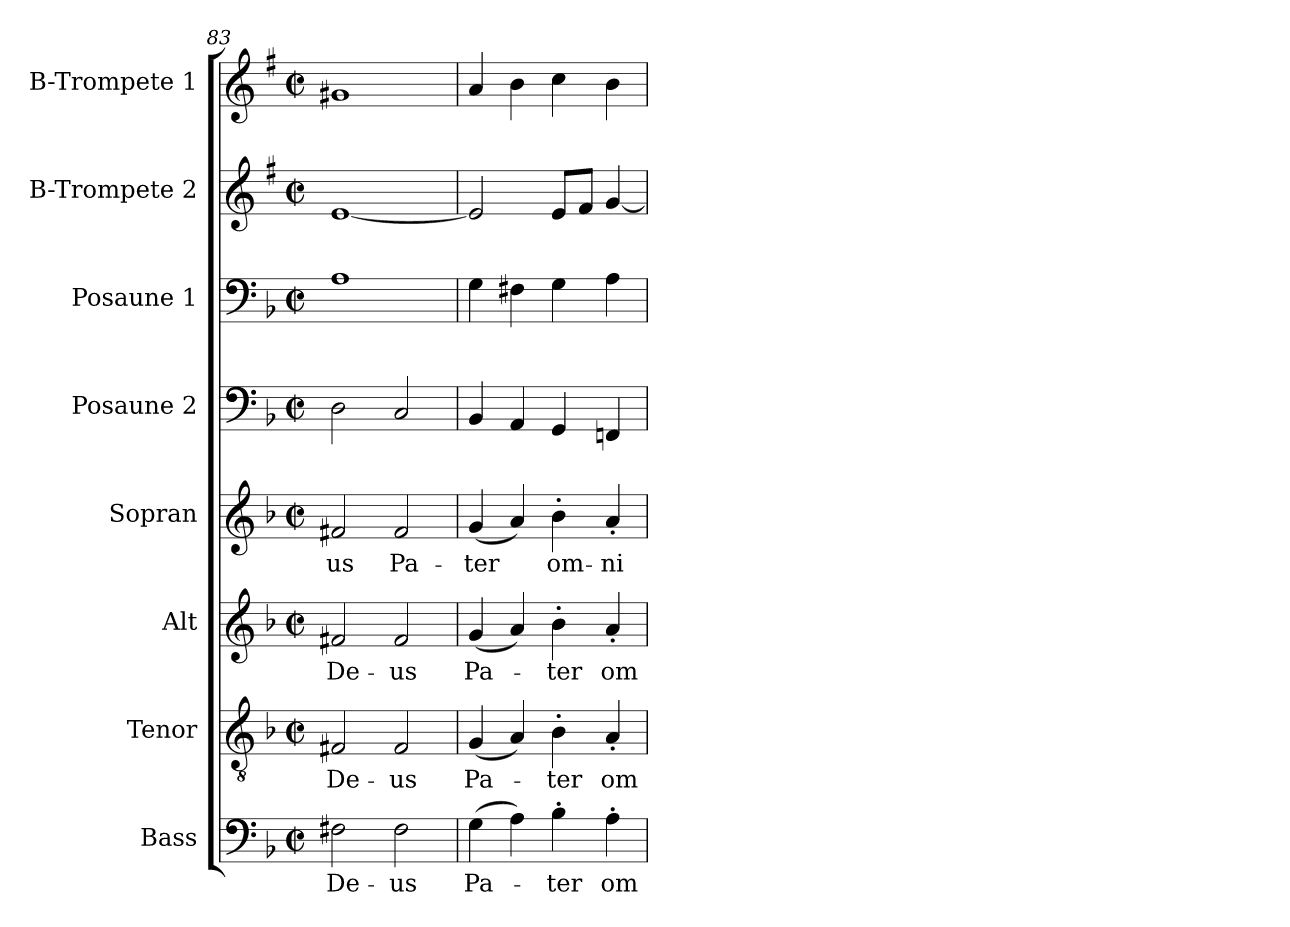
**kern	**text	**kern	**text	**kern	**text	**kern	**text	**kern	**kern	**kern	**kern
*part8	*part8	*part7	*part7	*part6	*part6	*part5	*part5	*part4	*part3	*part2	*part1
*staff8	*staff8	*staff7	*staff7	*staff6	*staff6	*staff5	*staff5	*staff4	*staff3	*staff2	*staff1
*I"Bass	*	*I"Tenor	*	*I"Alt	*	*I"Sopran	*	*I"Posaune 2	*I"Posaune 1	*I"B-Trompete 2	*I"B-Trompete 1
*I'B.	*	*I'T.	*	*I'A.	*	*I'S.	*	*I'Pos. 2	*I'Pos. 1	*I'B Trp. 2	*I'B Trp. 1
*clefF4	*	*clefGv2	*	*clefG2	*	*clefG2	*	*clefF4	*clefF4	*clefG2	*clefG2
*	*	*	*	*	*	*	*	*	*	*ITrd1c2	*ITrd1c2
*k[b-]	*	*k[b-]	*	*k[b-]	*	*k[b-]	*	*k[b-]	*k[b-]	*k[b-]	*k[b-]
*F:	*	*F:	*	*F:	*	*F:	*	*F:	*F:	*F:	*F:
*M2/2	*	*M2/2	*	*M2/2	*	*M2/2	*	*M2/2	*M2/2	*M2/2	*M2/2
*met(c|)	*	*met(c|)	*	*met(c|)	*	*met(c|)	*	*met(c|)	*met(c|)	*met(c|)	*met(c|)
=83	=83	=83	=83	=83	=83	=83	=83	=83	=83	=83	=83
!	!LO:LY:b	!	!LO:LY:b	!	!LO:LY:b	!	!LO:LY:b	!	!	!	!
2F#X\	De-	2F#X/	De-	2f#X/	De-	2f#X/	-us	2D\	1A	[1d	1f#X
!	!LO:LY:b	!	!LO:LY:b	!	!LO:LY:b	!	!LO:LY:b	!	!	!	!
2F#\	-us	2F#/	-us	2f#/	-us	2f#/	Pa-	2C/	.	.	.
=84	=84	=84	=84	=84	=84	=84	=84	=84	=84	=84	=84
!	!LO:LY:b	!	!LO:LY:b	!	!LO:LY:b	!	!LO:LY:b	!	!	!	!
(>4G\	Pa-	(<4G/	Pa-	(<4g/	Pa-	(<4g/	-ter	4BB-/	4G\	2d/]	4g/
4A\)	.	4A/)	.	4a/)	.	4a/)	.	4AA/	4F#X\	.	4a\
!	!LO:LY:b	!	!LO:LY:b	!	!LO:LY:b	!	!LO:LY:b	!	!	!	!
4B-'>\	-ter	4B-'>\	-ter	4b-'>\	-ter	4b-'>\	om-	4GG/	4G\	8d/L	4b-\
.	.	.	.	.	.	.	.	.	.	8e/J	.
!	!LO:LY:b	!	!LO:LY:b	!	!LO:LY:b	!	!LO:LY:b	!	!	!	!
4A'>\	om-	4A'</	om-	4a'</	om-	4a'</	-ni-	4FFn/	4A\	[4f/	4a\
=	=	=	=	=	=	=	=	=	=	=	=
*-	*-	*-	*-	*-	*-	*-	*-	*-	*-	*-	*-
